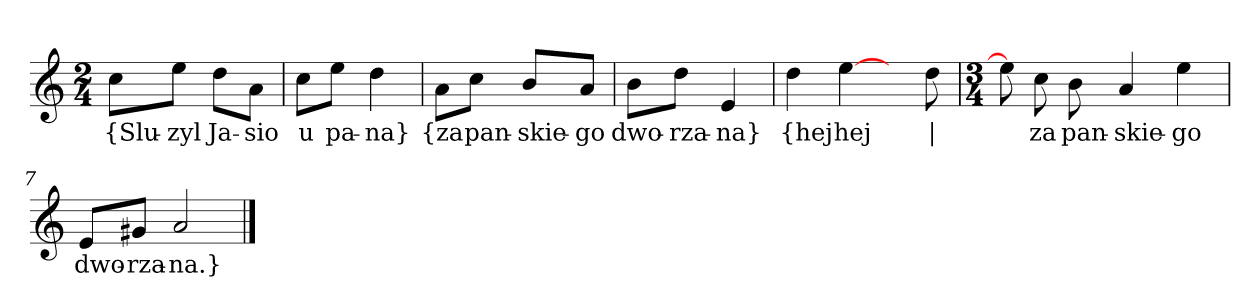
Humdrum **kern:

**kern	**text
*part1	*part1
*staff1	*staff1
*clefG2	*
*k[]	*
*a:	*
*M2/4	*
=	=
8cc\L	{Slu-
8ee\J	-zyl
8dd\L	Ja-
8a\J	-sio
=2	=2
8cc\L	u
8ee\J	pa-
4dd	-na}
=3y	=3y
8a\L	{za
8cc\J	pan-
8b/L	-skie-
8a/J	-go
=4	=4
8b\L	dwo-
8dd\J	-rza-
4e	-na}
=5y	=5y
4dd	{hej
[4ee	hej
8ryy	.
8dd	|
=6	=6
*M3/4	*
8ee]	.
8cc	za
8b	pan-
4a	-skie-
4ee	-go
=7	=7
8e/L	dwo-
8g#X/J	-rza-
2a	-na.}
==	==
*-	*-
